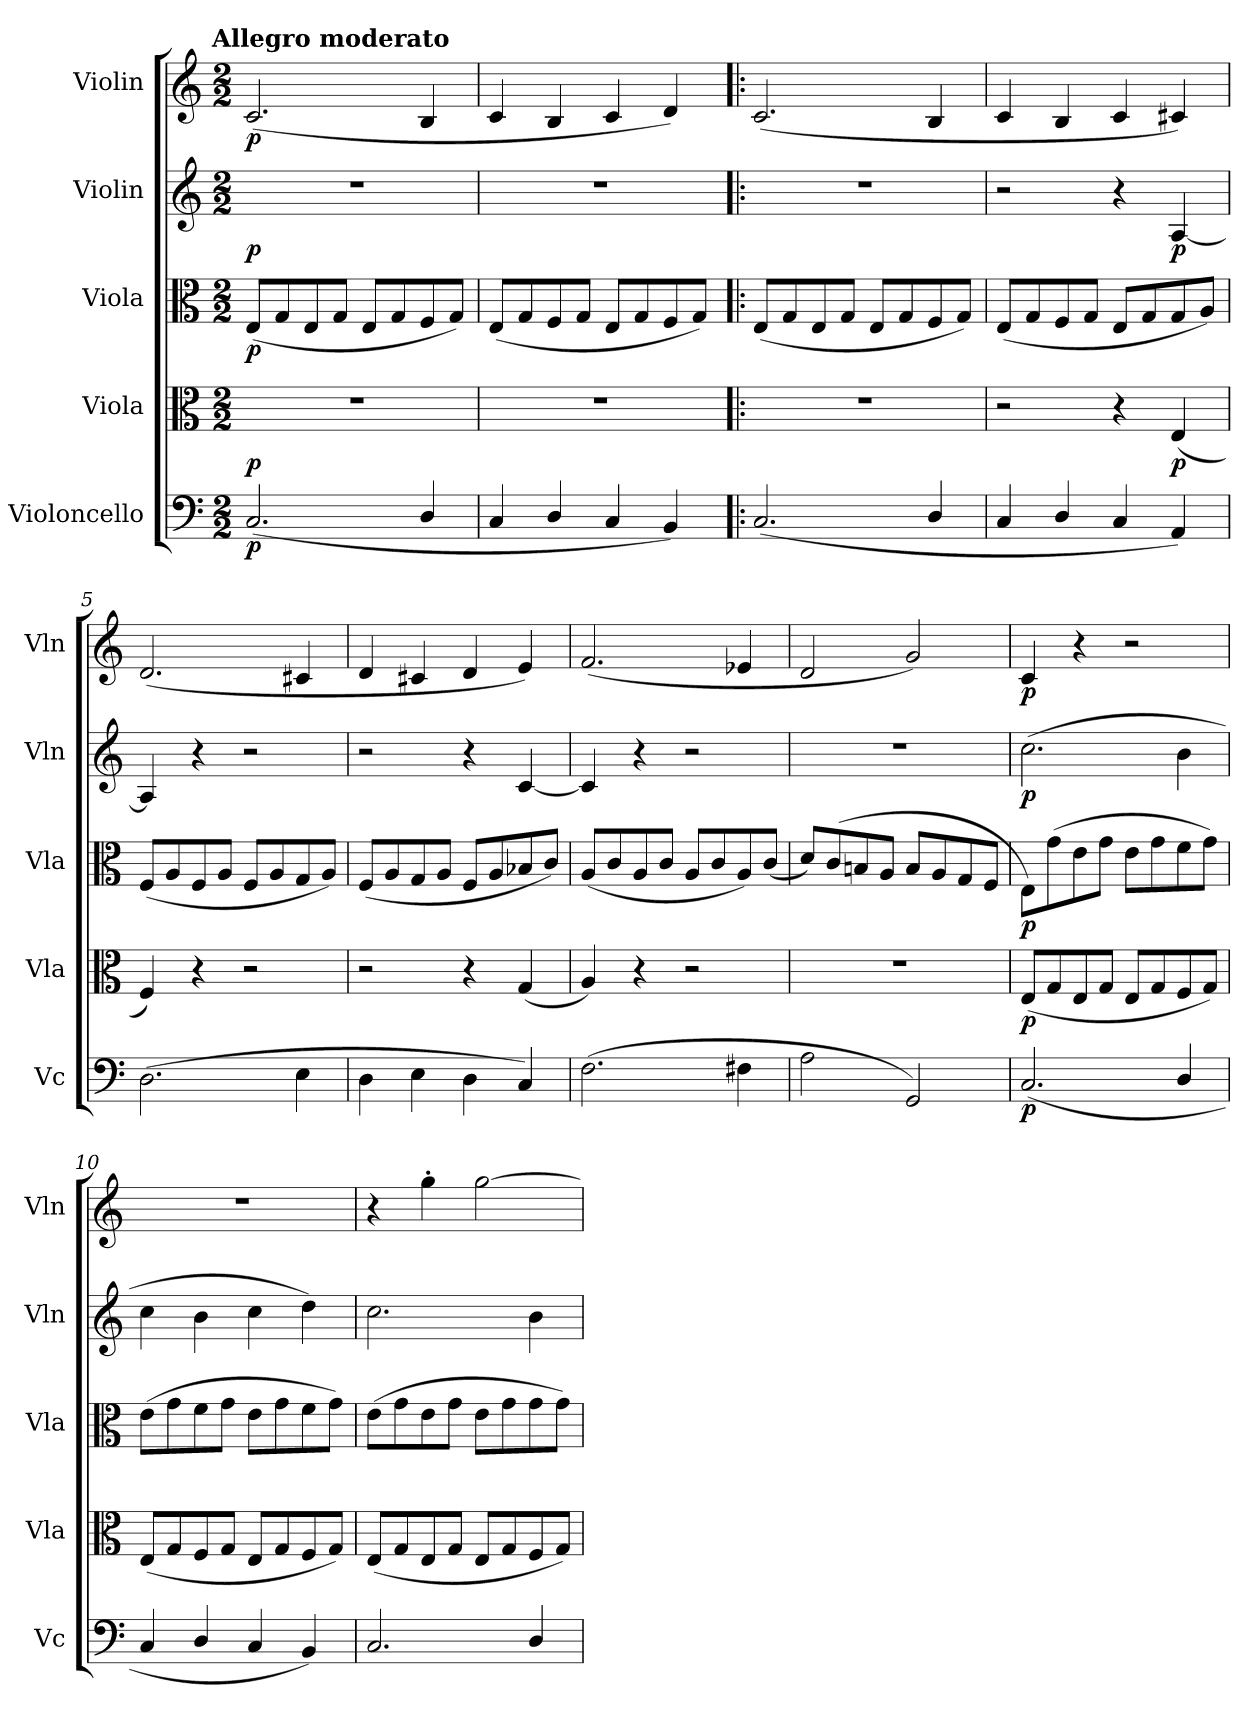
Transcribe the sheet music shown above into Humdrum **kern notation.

**kern	**dynam	**kern	**dynam	**kern	**dynam	**kern	**dynam	**kern	**dynam
*part5	*part5	*part4	*part4	*part3	*part3	*part2	*part2	*part1	*part1
*staff5	*staff5	*staff4	*staff4	*staff3	*staff3	*staff2	*staff2	*staff1	*staff1
*I"Violoncello	*	*I"Viola	*	*I"Viola	*	*I"Violin	*	*I"Violin	*
*I'Vc	*	*I'Vla	*	*I'Vla	*	*I'Vln	*	*I'Vln	*
*clefF4	*	*clefC3	*	*clefC3	*	*clefG2	*	*clefG2	*
*k[]	*	*k[]	*	*k[]	*	*k[]	*	*k[]	*
!!LO:TX:omd:t=Allegro moderato
*M2/2	*	*M2/2	*	*M2/2	*	*M2/2	*	*M2/2	*
*MM152	*	*MM152	*	*MM152	*	*MM152	*	*MM152	*
=1	=1	=1	=1	=1	=1	=1	=1	=1	=1
(2.C/	p	1r	p	(8E/L	p	1r	p	(2.c/	p
.	.	.	.	8G/	.	.	.	.	.
.	.	.	.	8E/	.	.	.	.	.
.	.	.	.	8G/J	.	.	.	.	.
.	.	.	.	8E/L	.	.	.	.	.
.	.	.	.	8G/	.	.	.	.	.
4D/	.	.	.	8F/	.	.	.	4B/	.
.	.	.	.	8G/J)	.	.	.	.	.
=2	=2	=2	=2	=2	=2	=2	=2	=2	=2
4C/	.	1r	.	(8E/L	.	1r	.	4c/	.
.	.	.	.	8G/	.	.	.	.	.
4D/	.	.	.	8F/	.	.	.	4B/	.
.	.	.	.	8G/J	.	.	.	.	.
4C/	.	.	.	8E/L	.	.	.	4c/	.
.	.	.	.	8G/	.	.	.	.	.
4BB/)	.	.	.	8F/	.	.	.	4d/)	.
.	.	.	.	8G/J)	.	.	.	.	.
=3!|:	=3!|:	=3!|:	=3!|:	=3!|:	=3!|:	=3!|:	=3!|:	=3!|:	=3!|:
(2.C/	.	1r	.	(8E/L	.	1r	.	(2.c/	.
.	.	.	.	8G/	.	.	.	.	.
.	.	.	.	8E/	.	.	.	.	.
.	.	.	.	8G/J	.	.	.	.	.
.	.	.	.	8E/L	.	.	.	.	.
.	.	.	.	8G/	.	.	.	.	.
4D/	.	.	.	8F/	.	.	.	4B/	.
.	.	.	.	8G/J)	.	.	.	.	.
=4	=4	=4	=4	=4	=4	=4	=4	=4	=4
4C/	.	2r	.	(8E/L	.	2r	.	4c/	.
.	.	.	.	8G/	.	.	.	.	.
4D/	.	.	.	8F/	.	.	.	4B/	.
.	.	.	.	8G/J	.	.	.	.	.
4C/	.	4r	.	8E/L	.	4r	.	4c/	.
.	.	.	.	8G/	.	.	.	.	.
4AA/)	.	(4E/	p	8G/	.	[4A/	p	4c#X/)	.
.	.	.	.	8A/J)	.	.	.	.	.
=5	=5	=5	=5	=5	=5	=5	=5	=5	=5
(2.D\	.	4F/)	.	(8F/L	.	4A/]	.	(2.d/	.
.	.	.	.	8A/	.	.	.	.	.
.	.	4r	.	8F/	.	4r	.	.	.
.	.	.	.	8A/J	.	.	.	.	.
.	.	2r	.	8F/L	.	2r	.	.	.
.	.	.	.	8A/	.	.	.	.	.
4E\	.	.	.	8G/	.	.	.	4c#X/	.
.	.	.	.	8A/J)	.	.	.	.	.
=6	=6	=6	=6	=6	=6	=6	=6	=6	=6
4D\	.	2r	.	(8F/L	.	2r	.	4d/	.
.	.	.	.	8A/	.	.	.	.	.
4E\	.	.	.	8G/	.	.	.	4c#X/	.
.	.	.	.	8A/J	.	.	.	.	.
4D\	.	4r	.	8F/L	.	4r	.	4d/	.
.	.	.	.	8A/	.	.	.	.	.
4C/)	.	(4G/	.	8B-X/	.	[4c/	.	4e/)	.
.	.	.	.	8c/J)	.	.	.	.	.
=7	=7	=7	=7	=7	=7	=7	=7	=7	=7
(2.F\	.	4A/)	.	(8A/L	.	4c/]	.	(2.f/	.
.	.	.	.	8c/	.	.	.	.	.
.	.	4r	.	8A/	.	4r	.	.	.
.	.	.	.	8c/J	.	.	.	.	.
.	.	2r	.	8A/L	.	2r	.	.	.
.	.	.	.	8c/	.	.	.	.	.
4F#X\	.	.	.	8A/)	.	.	.	4e-X/	.
.	.	.	.	(8c/J	.	.	.	.	.
=8	=8	=8	=8	=8	=8	=8	=8	=8	=8
2A\	.	1r	.	8d/L)	.	1r	.	2d/	.
.	.	.	.	(8c/	.	.	.	.	.
.	.	.	.	8Bn/	.	.	.	.	.
.	.	.	.	8A/J	.	.	.	.	.
2GG/)	.	.	.	8B/L	.	.	.	2g/)	.
.	.	.	.	8A/	.	.	.	.	.
.	.	.	.	8G/	.	.	.	.	.
.	.	.	.	8F/J	.	.	.	.	.
=9	=9	=9	=9	=9	=9	=9	=9	=9	=9
(2.C/	p	(8E/L	p	8E\L)	p	(2.cc\	p	4c/	p
.	.	8G/	.	(8g\	.	.	.	.	.
.	.	8E/	.	8e\	.	.	.	4r	.
.	.	8G/J	.	8g\J	.	.	.	.	.
.	.	8E/L	.	8e\L	.	.	.	2r	.
.	.	8G/	.	8g\	.	.	.	.	.
4D/	.	8F/	.	8f\	.	4b\	.	.	.
.	.	8G/J)	.	8g\J)	.	.	.	.	.
=10	=10	=10	=10	=10	=10	=10	=10	=10	=10
4C/	.	(8E/L	.	(8e\L	.	4cc\	.	1r	.
.	.	8G/	.	8g\	.	.	.	.	.
4D/	.	8F/	.	8f\	.	4b\	.	.	.
.	.	8G/J	.	8g\J	.	.	.	.	.
4C/	.	8E/L	.	8e\L	.	4cc\	.	.	.
.	.	8G/	.	8g\	.	.	.	.	.
4BB/)	.	8F/	.	8f\	.	4dd\)	.	.	.
.	.	8G/J)	.	8g\J)	.	.	.	.	.
=11	=11	=11	=11	=11	=11	=11	=11	=11	=11
2.C/	.	(8E/L	.	(8e\L	.	2.cc\	.	4r	.
.	.	8G/	.	8g\	.	.	.	.	.
.	.	8E/	.	8e\	.	.	.	4gg'\	.
.	.	8G/J	.	8g\J	.	.	.	.	.
.	.	8E/L	.	8e\L	.	.	.	[2gg\	.
.	.	8G/	.	8g\	.	.	.	.	.
4D/	.	8F/	.	8g\	.	4b\	.	.	.
.	.	8G/J)	.	8g\J)	.	.	.	.	.
=	=	=	=	=	=	=	=	=	=
*-	*-	*-	*-	*-	*-	*-	*-	*-	*-
